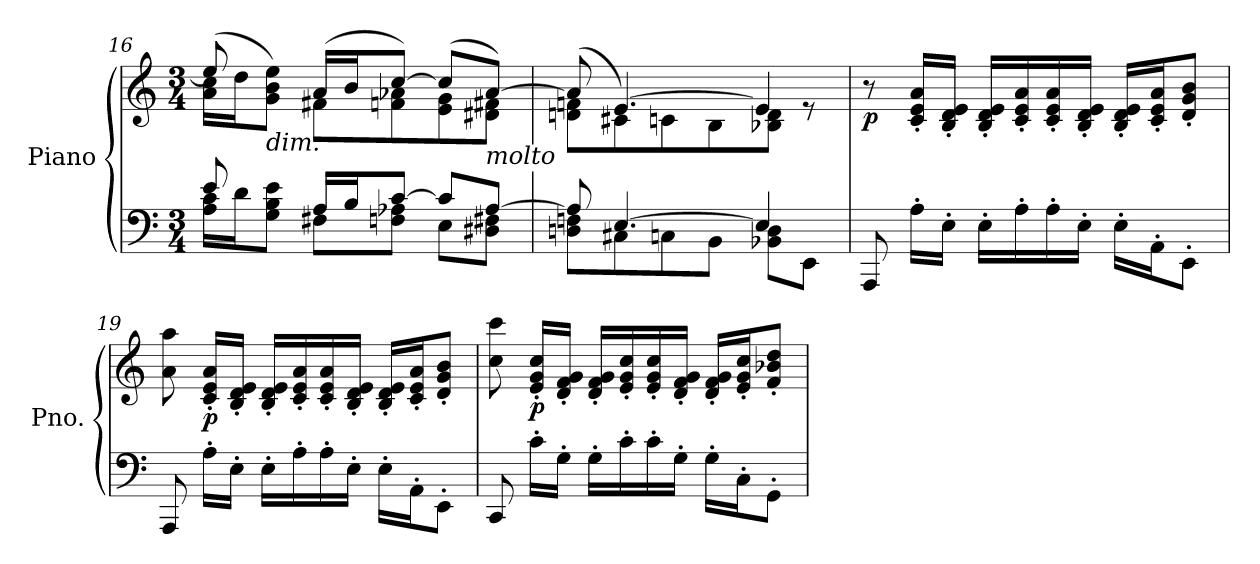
**kern	**kern	**dynam
*part1	*part1	*part1
*staff2	*staff1	*staff1/2
*I"Piano	*	*
*I'Pno.	*	*
!!LO:LB:g=z
*clefF4	*clefG2	*
*k[]	*k[]	*
*M3/4	*M3/4	*
=16	=16	=16
*^	*^	*
8e/	16A\ 16c\LL	(>8ee/]	16a\ 16cc\LL	.
.	16d\J	.	16dd\J	.
!	!	!LO:TX:b:i:t=dim.	!	!
8ryy	8G\ 8B\ 8e\J	8ryy	8g\ 8b\ 8ee\J)	.
16A/LL	8F#X\L	(16a/LL	8f#X\L	.
16B/J	.	16b/J	.	.
[8c/J	8Fn\ 8A-X\J	[8cc/J)	8fn\ 8a-X\	.
8c/L]	8E\L	(8cc/L]	8e\ 8g\	.
!	!	!LO:TX:b:i:t=molto	!	!
[8A-/J	8D#X\ 8F#X\J	[8a-/J)	8d#X\ 8f#X\J	.
=17	=17	=17	=17	=17
8A-/]	8Dn\ 8Fn\L	(>8a-/]	8dn\ 8fn\L	.
[4.E/	8C#X\	[4.e/)	8c#X\	.
.	8Cn\	.	8cn\	.
.	8BB\J	.	8B\	.
4E/]	8BB-X\ 8D\L	4e/]	8B-X\ 8d\J	.
.	8EE\J	.	8re	.
=18	=18	=18	=18	=18
!	!	!	!	!LO:DY:b
*v	*v	*	*	*
*	*v	*v	*
8AAA/	8r	p
16A'\LL	16c/' 16e/' 16a/'LL	.
16E'\JJ	16B/' 16d/' 16e/'JJ	.
16E'\LL	16B/' 16d/' 16e/'LL	.
16A'\	16c/' 16e/' 16a/'	.
16A'\	16c/' 16e/' 16a/'	.
16E'\JJ	16B/' 16d/' 16e/'JJ	.
16E'\LL	16B/' 16d/' 16e/'LL	.
16AA'\J	16c/' 16e/' 16a/'J	.
8EE'\J	8d/' 8g/' 8b/'J	.
!!LO:LB:g=z
=19	=19	=19
!	!	!LO:DY:b
8AAA/	8a\ 8aa\	other-dynamics
!	!	!LO:DY:b
16A'\LL	16c/' 16e/' 16a/'LL	p
16E'\JJ	16B/' 16d/' 16e/'JJ	.
16E'\LL	16B/' 16d/' 16e/'LL	.
16A'\	16c/' 16e/' 16a/'	.
16A'\	16c/' 16e/' 16a/'	.
16E'\JJ	16B/' 16d/' 16e/'JJ	.
16E'\LL	16B/' 16d/' 16e/'LL	.
16AA'\J	16c/' 16e/' 16a/'J	.
8EE'\J	8d/' 8g/' 8b/'J	.
=20	=20	=20
!	!	!LO:DY:b
8CC/	8cc\ 8ccc\	other-dynamics
!	!	!LO:DY:b
16c'\LL	16e/' 16g/' 16cc/'LL	p
16G'\JJ	16d/' 16f/' 16g/'JJ	.
16G'\LL	16d/' 16f/' 16g/'LL	.
16c'\	16e/' 16g/' 16cc/'	.
16c'\	16e/' 16g/' 16cc/'	.
16G'\JJ	16d/' 16f/' 16g/'JJ	.
16G'\LL	16d/' 16f/' 16g/'LL	.
16C'\J	16e/' 16g/' 16cc/'J	.
8GG'\J	8f/' 8b-X/' 8dd/'J	.
=	=	=
*-	*-	*-
